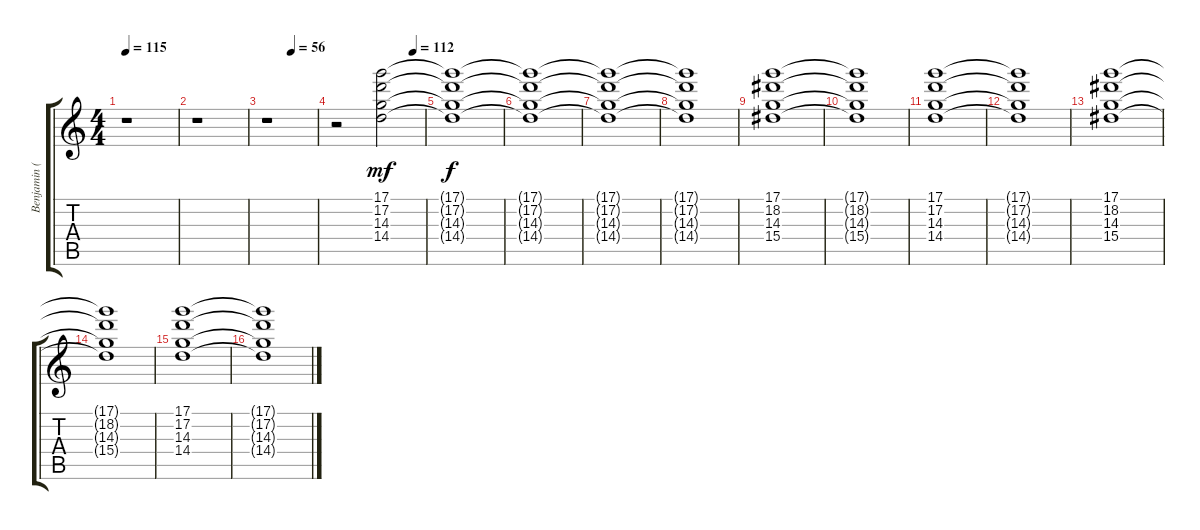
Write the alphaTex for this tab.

\track ("Benjamin (KeybExtra)" "Benjamin (") {instrument stringensemble2}
\staff {score tabs}
\tuning (D5 A4 F4 C4 G3 D3) {hide}
\ts (4 4)
\tempo 115
\clef g2
\ks c
r.1{dy f} |
r.1 |
\tempo (56 0.5)
r.1 |
\tempo (112 0.875)
r.2{volume 12 balance 7 instrument stringensemble2} (17.1 17.2 14.3 14.4).2{dy mf} |
(17.1{t} 17.2{t} 14.3{t} 14.4{t}).1{dy f} |
(17.1{t} 17.2{t} 14.3{t} 14.4{t}).1 |
(17.1{t} 17.2{t} 14.3{t} 14.4{t}).1 |
(17.1{t} 17.2{t} 14.3{t} 14.4{t}).1 |
(17.1 18.2 14.3 15.4).1 |
(17.1{t} 18.2{t} 14.3{t} 15.4{t}).1 |
(17.1 17.2 14.3 14.4).1 |
(17.1{t} 17.2{t} 14.3{t} 14.4{t}).1 |
(17.1 18.2 14.3 15.4).1 |
(17.1{t} 18.2{t} 14.3{t} 15.4{t}).1 |
(17.1 17.2 14.3 14.4).1 |
(17.1{t} 17.2{t} 14.3{t} 14.4{t}).1
